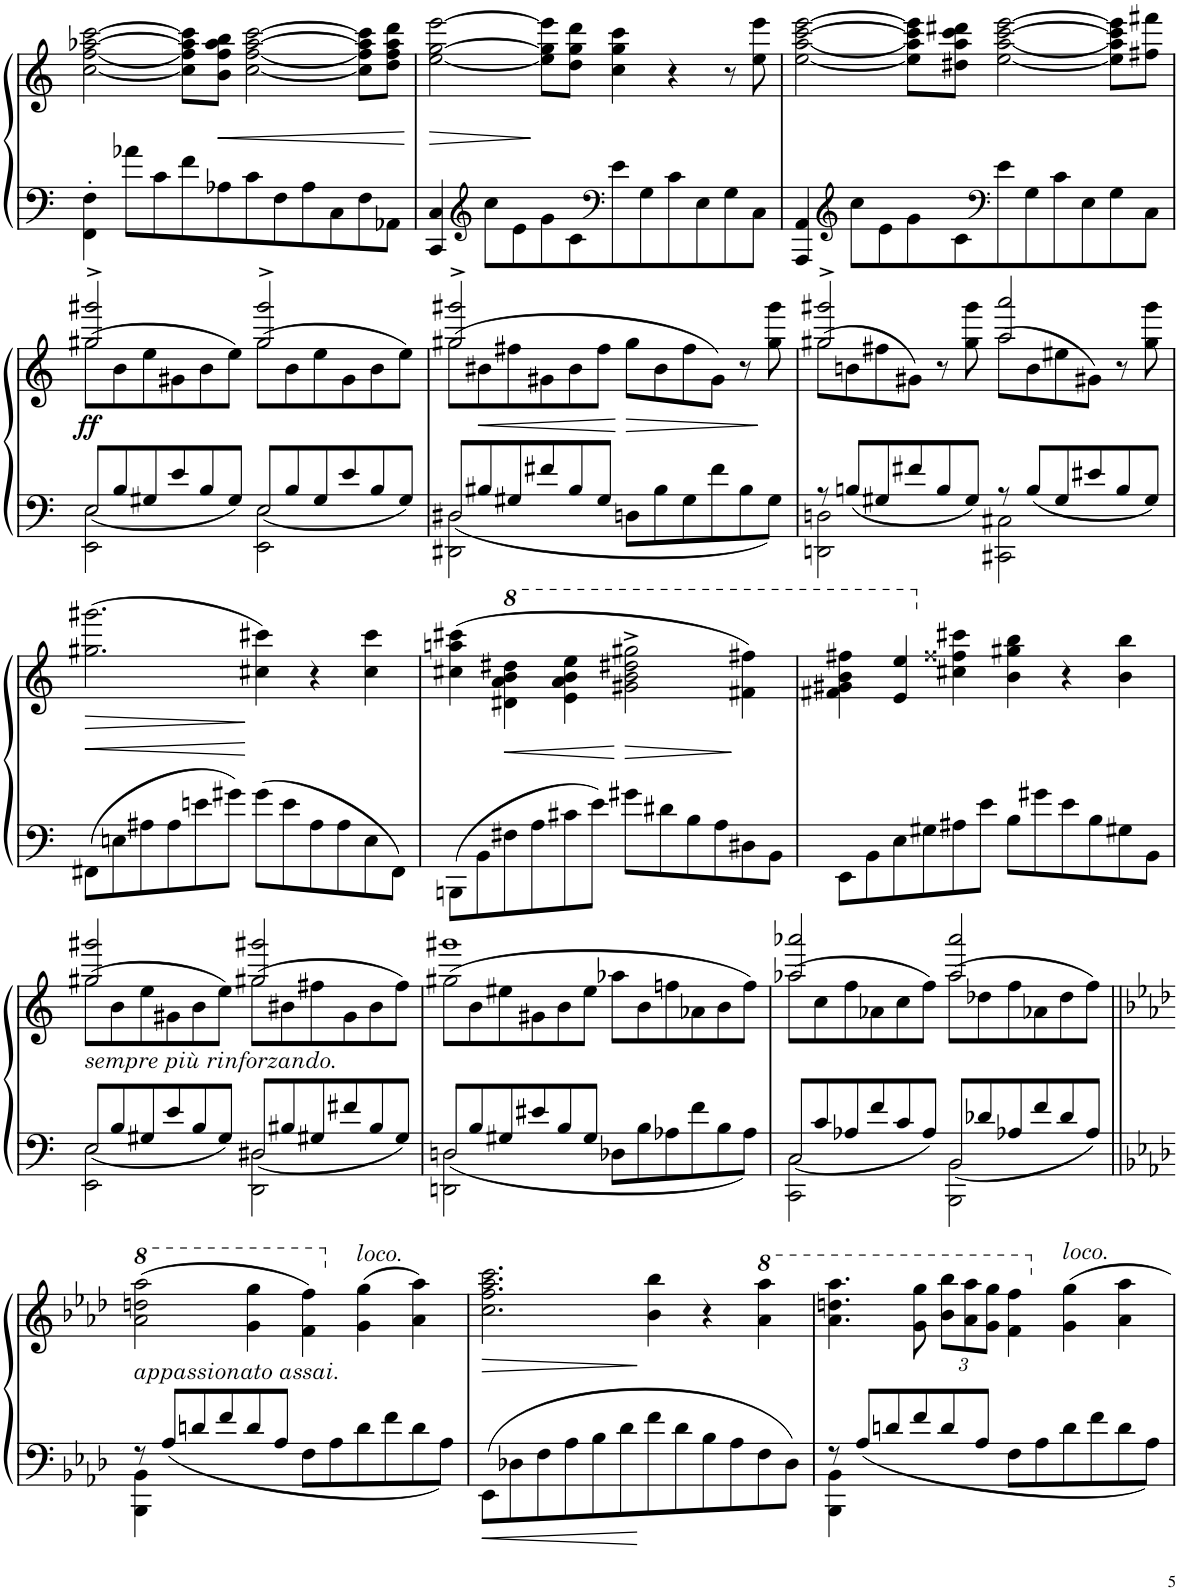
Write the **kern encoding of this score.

**kern	**kern	**dynam
*part1	*part1	*part1
*staff2	*staff1	*staff1/2
*I"Piano à queue	*	*
*I'Pia.	*	*
!!LO:PB:g=z
*clefF4	*clefG2	*
*k[]	*k[]	*
*M6/4	*M6/4	*
=39	=39	=39
4FF\' 4F\'	[2cc\ [2ff\ [2aa-X\ [2ccc\	.
8a-X\L	.	.
8c\	.	.
8f\	8cc\] 8ff\] 8aa-\] 8ccc\]L	.
!	!	!LO:HP:b
8A-X\	8b\ 8ff\ 8aa-\ 8bb\J	<
8c\	[2cc\ [2ff\ [2aa-\ [2ccc\	.
8F\	.	.
8A-\	.	.
8C\	.	.
8F\	8cc\] 8ff\] 8aa-\] 8ccc\]L	.
8AA-X\J	8dd\ 8ff\ 8aa-\ 8ddd\J	.
=40	=40	=40
!	!	!LO:HP:b
4CC/ 4C/	[2ee\ [2gg\ [2eee\	>
*clefG2	*	*
8cc\L	.	.
8e\	.	.
8g\	8ee\] 8gg\] 8eee\]L	[
8c\	8dd\ 8gg\ 8ddd\J	.
*clefF4	*	*
8e\	4cc\ 4gg\ 4ccc\	.
8G\	.	.
8c\	4r	.
8E\	.	.
8G\	8r	.
8C\J	8ee\ 8eee\	.
=41	=41	=41
4AAA/ 4AA/	[2ee\ [2aa\ [2ccc\ [2eee\	.
*clefG2	*	*
8cc\L	.	.
8e\	.	.
8g\	8ee\] 8aa\] 8ccc\] 8eee\]L	.
8c\	8dd#X\ 8aa\ 8ccc\ 8ddd#X\J	.
*clefF4	*	*
8e\	[2ee\ [2aa\ [2ccc\ [2eee\	.
8G\	.	.
8c\	.	.
8E\	.	.
8G\	8ee\] 8aa\] 8ccc\] 8eee\]L	.
8C\J	8ff#X\ 8fff#X\J	.
!!LO:LB:g=z
=42	=42	=42
*^	*^	*
!	!	!	!	!LO:DY:b
8E/L	2EE\ 2E\	2gg#X/^ 2ggg#X/^	(>8gg#\L	ff
8B/	.	.	8b\	.
8G#X/	.	.	8ee\	.
8e/	.	.	8g#X\	.
8B/	4ryy	4ryy	8b\	.
8G#/J	.	.	8ee\J)	.
8E/L	2EE\ 2E\	2gg#/^ 2ggg#/^	(>8gg#\L	.
8B/	.	.	8b\	.
8G#/	.	.	8ee\	.
8e/	.	.	8g#\	.
8B/	4ryy	4ryy	8b\	.
8G#/J	.	.	8ee\J)	.
=43	=43	=43	=43	=43
8D#X/L	2DD#X\ 2D#\	2gg#X/^ 2ggg#X/^	(>8gg#\L	.
!	!	!	!	!LO:HP:b
8B#X/	.	.	8b#X\	<
8G#X/	.	.	8ff#X\	.
8f#X/	.	.	8g#X\	.
8B#/	1ryy	2ryy	8b#\	.
8G#/J	.	.	8ff#\J	.
!	!	!	!	!LO:HP:n=1:b
8Dn\L	.	.	8gg#\L	[ >
8B#\	.	.	8b#\	.
8G#\	.	4ryy	8ff#\	.
8f#\	.	.	8g#\J)	.
8B#\	.	8r	4ryy	.
8G#\J	.	8gg#\ 8ggg#\	.	]
=44	=44	=44	=44	=44
8r	2DDn\ 2Dn\	2gg#X/^ 2ggg#X/^	(>8gg#\L	.
8Bn/L	.	.	8bn\	.
8G#X/	.	.	8ff#X\	.
8f#X/	.	.	8g#X\J)	.
8B/	4ryy	8r	4ryy	.
8G#/J	.	8gg#\ 8ggg#\	.	.
8r	2CC#X\ 2C#X\	2aa/ 2aaa/	(>8aa\L	.
8B/L	.	.	8b\	.
8G#/	.	.	8ee#X\	.
8e#X/	.	.	8g#X\J)	.
8B/	4ryy	8r	4ryy	.
8G#/J	.	8gg#\ 8ggg#\	.	.
*v	*v	*	*	*
*	*v	*v	*
!!LO:LB:g=z
=45	=45	=45
!	!	!LO:HP:b=2
!	!	!LO:HP:n=1:b
8FF#X\L	(2.gg#X\ 2.ggg#X\	< >
8En\	.	.
8A#X\	.	.
8A#\	.	.
8en\	.	.
8g#X\J	.	.
8g#\L	4cc#X\ 4ccc#X\)	] ]
8e\	.	.
8A#\	4r	.
8A#\	.	.
8E\	4cc#\ 4ccc#\	.
8FF#\J	.	.
=46	=46	=46
8BBBn\L	(4cc#X\ 4aan\ 4ccc#X\	.
8BB\	.	.
!	!	!LO:HP:b
8F#X\	4dd#X\ 4aa\ 4bb\ 4ddd#X\	<
8A\	.	.
*	*8va	*
8c#X\	4ee\ 4aa\ 4bb\ 4eee\	.
8e\J	.	.
!	!	!LO:HP:n=1:b
8g#X\L	2gg#X\^ 2bb\^ 2ddd#X\^ 2ggg#X\^	[ >
8d#X\	.	.
8B\	.	.
8A\	.	.
8D#X\	4ff#X\ 4fff#X\)	[
8BB\J	.	.
=47	=47	=47
8EE\L	4ff#X\ 4gg#X\ 4bb\ 4fff#X\	.
8BB\	.	.
8E\	4ee/ 4eee/	.
8G#X\	.	.
*	*X8va	*
8A#X\	4cc#X\ 4ff##X\ 4ccc#X\	.
8e\J	.	.
8B\L	4b\ 4gg#X\ 4bb\	.
8g#X\	.	.
8e\	4r	.
8B\	.	.
8G#X\	4b\ 4bb\	.
8BB\J	.	.
!!LO:LB:g=z
=48	=48	=48
*^	*^	*
!LO:TX:a:i:t=sempre più rinforzando.	!	!	!	!
8E/L	2EE\ 2E\	2gg#X/ 2ggg#X/	(>8gg#\L	.
8B/	.	.	8b\	.
8G#X/	.	.	8ee\	.
8e/	.	.	8g#X\	.
8B/	4ryy	4ryy	8b\	.
8G#/J	.	.	8ee\J)	.
8D#X/L	2DD\ 2D#\	2gg#X/ 2ggg#X/	(>8gg#\L	.
8B#X/	.	.	8b#X\	.
8G#X/	.	.	8ff#X\	.
8f#X/	.	.	8g#\	.
8B#/	4ryy	4ryy	8b#\	.
8G#/J	.	.	8ff#\J)	.
=49	=49	=49	=49	=49
!	!	!LO:N:n=1:head=open	!	!
!	!	!LO:N:n=2:head=open	!	!
8D/L	2DDn\ 2Dn\	1gg#X 1ggg#X	(>8gg#\L	.
8B/	.	.	8b\	.
8G#X/	.	.	8ee#X\	.
8e#X/	.	.	8g#X\	.
8B/	1ryy	.	8b\	.
8G#/J	.	.	8ee#\J	.
8D-X\L	.	.	8aa-X\L	.
8B\	.	.	8b\	.
8A-X\	.	2ryy	8ffn\	.
8f\	.	.	8a-X\	.
8B\	.	.	8b\	.
8A-\J	.	.	8ff\J)	.
=50	=50	=50	=50	=50
8C/L	2CC\ 2C\	2aa-X/ 2aaa-X/	(>8aa-\L	.
8c/	.	.	8cc\	.
8A-X/	.	.	8ff\	.
8f/	.	.	8a-X\	.
8c/	4ryy	4ryy	8cc\	.
8A-/J	.	.	8ff\J)	.
8BB/L	2BBB\ 2BB\	2aa-/ 2aaa-/	(>8aa-\L	.
8d-X/	.	.	8dd-X\	.
8A-X/	.	.	8ff\	.
8f/	.	.	8a-X\	.
8d-/	4ryy	4ryy	8dd-\	.
8A-/J	.	.	8ff\J)	.
*	*	*v	*v	*
!!LO:LB:g=z
=51||	=51||	=51||	=51||
*k[b-e-a-d-]	*	*k[b-e-a-d-]	*
*	*	*8va	*
*	*	*^	*
!LO:TX:a:i:t=appassionato assai.	!	!	!	!
*	*	*v	*v	*
8r	4BBB-\ 4BB-\	(2aa-\ 2dddn\ 2aaa-\	.
8A-/L	.	.	.
8dn/	1ryy	.	.
8f/	.	.	.
8d/	.	4gg\ 4ggg\	.
8A-/J	.	.	.
8F\L	.	4ff\ 4fff\)	.
8A-\	.	.	.
*	*	*X8va	*
!	!	!LO:TX:a:i:t=loco.	!
8d\	.	(4g\ 4gg\	.
8f\	.	.	.
8d\	4ryy	4a-\ 4aa-\)	.
8A-\J	.	.	.
*v	*v	*	*
=52	=52	=52
!	!	!LO:HP:b
8EE-\L	2.cc\ 2.ff\ 2.aa-\ 2.ccc\	>
8D-X\	.	.
8F\	.	.
8A-\	.	.
8B-\	.	.
8d-\	.	.
8f\	4b-\ 4bb-\	] ]
8d-\	.	.
8B-\	4r	.
8A-\	.	.
*	*8va	*
8F\	4aa-\ 4aaa-\	.
8D-\J	.	.
=53	=53	=53
*^	*	*
8r	4BBB-\ 4BB-\	4.aa-\ 4.dddn\ 4.aaa-\	.
8A-/L	.	.	.
8dn/	1ryy	.	.
8f/	.	8gg\ 8ggg\	.
*	*	*Xbrackettup	*
8d/	.	12bb-\ 12bbb-\L	.
.	.	12aa-\ 12aaa-\	.
8A-/J	.	.	.
.	.	12gg\ 12ggg\J	.
8F\L	.	4ff\ 4fff\	.
8A-\	.	.	.
*	*	*X8va	*
!	!	!LO:TX:a:i:t=loco.	!
8d\	.	4g\ 4gg\	.
8f\	.	.	.
8d\	4ryy	4a-\ 4aa-\	.
8A-\J	.	.	.
*v	*v	*	*
=	=	=
*-	*-	*-
